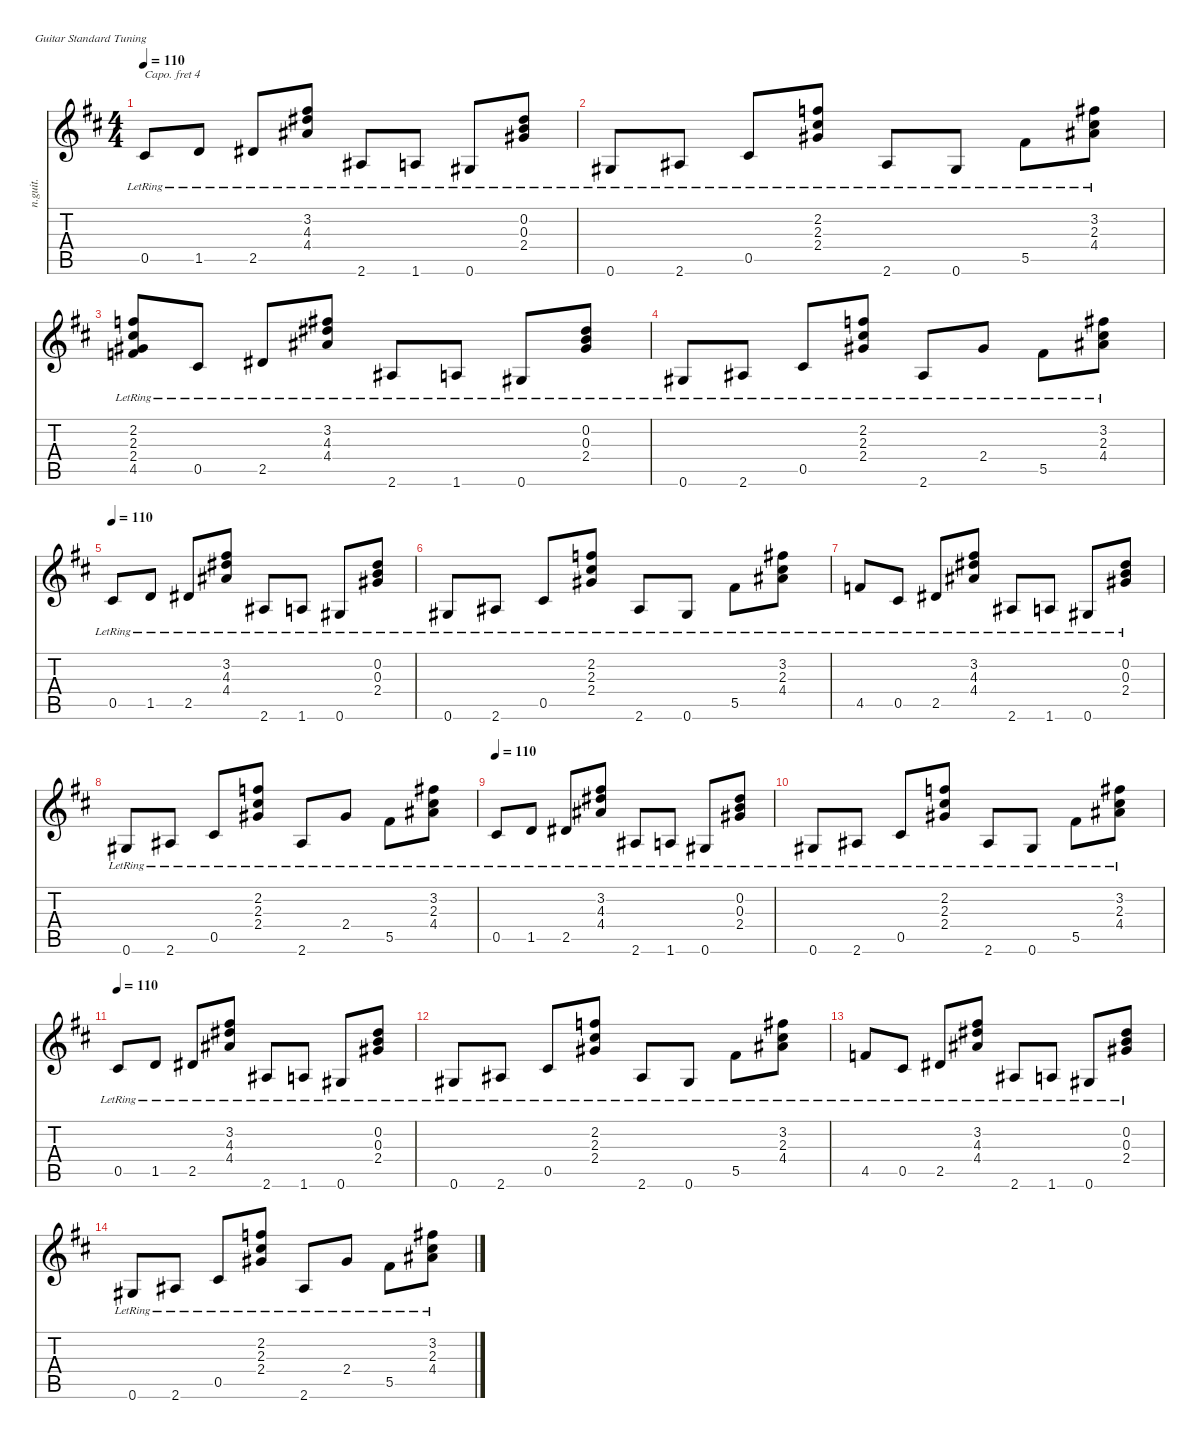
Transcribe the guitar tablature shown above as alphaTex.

\defaultSystemsLayout 4
\hideDynamics
\bracketExtendMode nobrackets
\track ("Track 1" "n.guit.") {instrument acousticguitarnylon}
\staff {score tabs}
\capo 4
\tuning (E4 B3 G3 D3 A2 E2)
\ts (4 4)
\tempo 110
\clef g2
\ks d
0.5{lr acc #}.8{dy f beam Up} 1.5{lr acc forcenatural}.8{beam Up} 2.5{lr acc #}.8{beam Up} (3.2{lr acc #} 4.3{lr acc #} 4.4{lr acc #}).8{beam Up} 2.6{lr acc #}.8{beam Up} 1.6{lr acc forcenatural}.8{beam Up} 0.6{lr acc #}.8{beam Up} (0.2{lr acc #} 0.3{lr acc forcenatural} 2.4{lr acc #}).8{beam Up} |
0.6{lr acc #}.8{beam Up} 2.6{lr acc #}.8{beam Up} 0.5{lr acc #}.8{beam Up} (2.2{lr acc forcenatural} 2.3{lr acc #} 2.4{lr acc #}).8{beam Up} 2.6{lr acc #}.8{beam Up} 0.6{lr acc #}.8{beam Up} 5.5{lr acc #}.8{beam Down} (3.2{lr acc #} 2.3{lr acc #} 4.4{lr acc #}).8{beam Down} |
(2.2{lr acc forcenatural} 2.3{lr acc #} 2.4{lr acc #} 4.5{lr acc forcenatural}).8{beam Up} 0.5{lr acc #}.8{beam Up} 2.5{lr acc #}.8{beam Up} (3.2{lr acc #} 4.3{lr acc #} 4.4{lr acc #}).8{beam Up} 2.6{lr acc #}.8{beam Up} 1.6{lr acc forcenatural}.8{beam Up} 0.6{lr acc #}.8{beam Up} (0.2{lr acc #} 0.3{lr acc forcenatural} 2.4{lr acc #}).8{beam Up} |
0.6{lr acc #}.8{beam Up} 2.6{lr acc #}.8{beam Up} 0.5{lr acc #}.8{beam Up} (2.2{lr acc forcenatural} 2.3{lr acc #} 2.4{lr acc #}).8{beam Up} 2.6{lr acc #}.8{beam Up} 2.4{lr acc #}.8{beam Up} 5.5{lr acc #}.8{beam Down} (3.2{lr acc #} 2.3{lr acc #} 4.4{lr acc #}).8{beam Down} |
\tempo 110
0.5{lr acc #}.8{beam Up} 1.5{lr acc forcenatural}.8{beam Up} 2.5{lr acc #}.8{beam Up} (3.2{lr acc #} 4.3{lr acc #} 4.4{lr acc #}).8{beam Up} 2.6{lr acc #}.8{beam Up} 1.6{lr acc forcenatural}.8{beam Up} 0.6{lr acc #}.8{beam Up} (0.2{lr acc #} 0.3{lr acc forcenatural} 2.4{lr acc #}).8{beam Up} |
0.6{lr acc #}.8{beam Up} 2.6{lr acc #}.8{beam Up} 0.5{lr acc #}.8{beam Up} (2.2{lr acc forcenatural} 2.3{lr acc #} 2.4{lr acc #}).8{beam Up} 2.6{lr acc #}.8{beam Up} 0.6{lr acc #}.8{beam Up} 5.5{lr acc #}.8{beam Down} (3.2{lr acc #} 2.3{lr acc #} 4.4{lr acc #}).8{beam Down} |
4.5{lr acc forcenatural}.8{beam Up} 0.5{lr acc #}.8{beam Up} 2.5{lr acc #}.8{beam Up} (3.2{lr acc #} 4.3{lr acc #} 4.4{lr acc #}).8{beam Up} 2.6{lr acc #}.8{beam Up} 1.6{lr acc forcenatural}.8{beam Up} 0.6{lr acc #}.8{beam Up} (0.2{lr acc #} 0.3{lr acc forcenatural} 2.4{lr acc #}).8{beam Up} |
0.6{lr acc #}.8{beam Up} 2.6{lr acc #}.8{beam Up} 0.5{lr acc #}.8{beam Up} (2.2{lr acc forcenatural} 2.3{lr acc #} 2.4{lr acc #}).8{beam Up} 2.6{lr acc #}.8{beam Up} 2.4{lr acc #}.8{beam Up} 5.5{lr acc #}.8{beam Down} (3.2{lr acc #} 2.3{lr acc #} 4.4{lr acc #}).8{beam Down} |
\tempo 110
0.5{lr acc #}.8{beam Up} 1.5{lr acc forcenatural}.8{beam Up} 2.5{lr acc #}.8{beam Up} (3.2{lr acc #} 4.3{lr acc #} 4.4{lr acc #}).8{beam Up} 2.6{lr acc #}.8{beam Up} 1.6{lr acc forcenatural}.8{beam Up} 0.6{lr acc #}.8{beam Up} (0.2{lr acc #} 0.3{lr acc forcenatural} 2.4{lr acc #}).8{beam Up} |
0.6{lr acc #}.8{beam Up} 2.6{lr acc #}.8{beam Up} 0.5{lr acc #}.8{beam Up} (2.2{lr acc forcenatural} 2.3{lr acc #} 2.4{lr acc #}).8{beam Up} 2.6{lr acc #}.8{beam Up} 0.6{lr acc #}.8{beam Up} 5.5{lr acc #}.8{beam Down} (3.2{lr acc #} 2.3{lr acc #} 4.4{lr acc #}).8{beam Down} |
\tempo 110
0.5{lr acc #}.8{beam Up} 1.5{lr acc forcenatural}.8{beam Up} 2.5{lr acc #}.8{beam Up} (3.2{lr acc #} 4.3{lr acc #} 4.4{lr acc #}).8{beam Up} 2.6{lr acc #}.8{beam Up} 1.6{lr acc forcenatural}.8{beam Up} 0.6{lr acc #}.8{beam Up} (0.2{lr acc #} 0.3{lr acc forcenatural} 2.4{lr acc #}).8{beam Up} |
0.6{lr acc #}.8{beam Up} 2.6{lr acc #}.8{beam Up} 0.5{lr acc #}.8{beam Up} (2.2{lr acc forcenatural} 2.3{lr acc #} 2.4{lr acc #}).8{beam Up} 2.6{lr acc #}.8{beam Up} 0.6{lr acc #}.8{beam Up} 5.5{lr acc #}.8{beam Down} (3.2{lr acc #} 2.3{lr acc #} 4.4{lr acc #}).8{beam Down} |
4.5{lr acc forcenatural}.8{beam Up} 0.5{lr acc #}.8{beam Up} 2.5{lr acc #}.8{beam Up} (3.2{lr acc #} 4.3{lr acc #} 4.4{lr acc #}).8{beam Up} 2.6{lr acc #}.8{beam Up} 1.6{lr acc forcenatural}.8{beam Up} 0.6{lr acc #}.8{beam Up} (0.2{lr acc #} 0.3{lr acc forcenatural} 2.4{lr acc #}).8{beam Up} |
0.6{lr acc #}.8{beam Up} 2.6{lr acc #}.8{beam Up} 0.5{lr acc #}.8{beam Up} (2.2{lr acc forcenatural} 2.3{lr acc #} 2.4{lr acc #}).8{beam Up} 2.6{lr acc #}.8{beam Up} 2.4{lr acc #}.8{beam Up} 5.5{lr acc #}.8{beam Down} (3.2{lr acc #} 2.3{lr acc #} 4.4{lr acc #}).8{beam Down}
